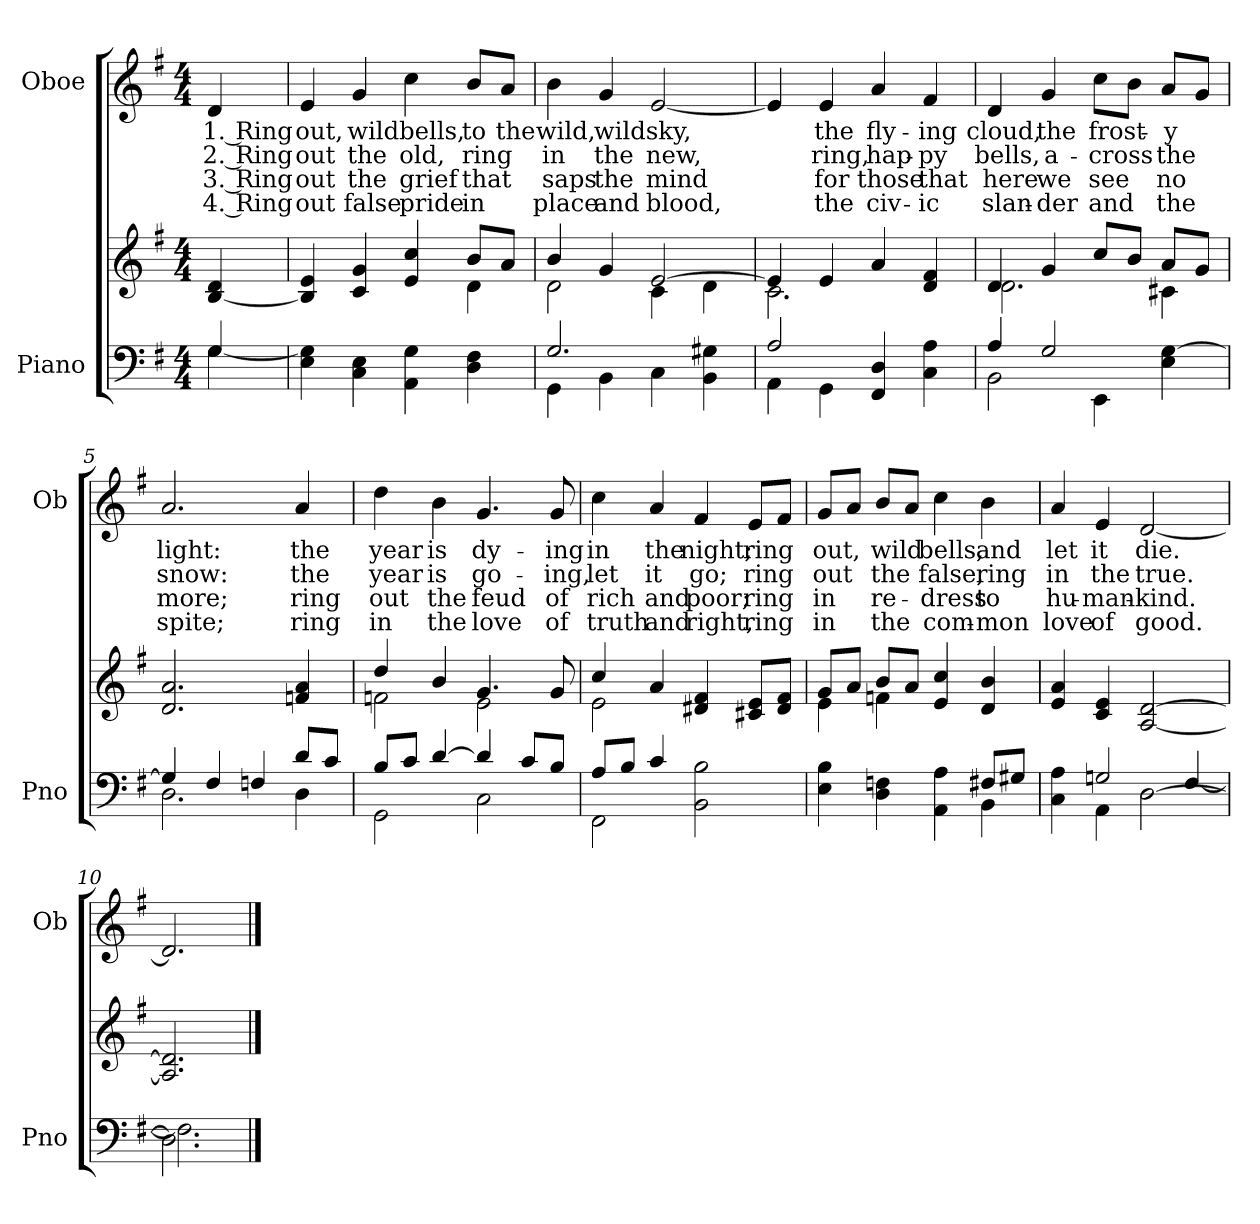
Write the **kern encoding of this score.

**kern	**kern	**kern	**text	**text	**text	**text
*part2	*part2	*part1	*part1	*part1	*part1	*part1
*staff3	*staff2	*staff1	*staff1	*staff1	*staff1	*staff1
*I"Piano	*	*I"Oboe	*	*	*	*
*I'Pno	*	*I'Ob	*	*	*	*
*clefF4	*clefG2	*clefG2	*	*	*	*
*k[f#]	*k[f#]	*k[f#]	*	*	*	*
*M4/4	*M4/4	*M4/4	*	*	*	*
*MM132	*MM132	*MM132	*	*	*	*
=	=	=	=	=	=	=
*^	*	*	*	*	*	*
!	!	!	!	!LO:LY:b	!LO:LY:b	!LO:LY:b	!LO:LY:b
4G/	[>4G\	[<4B/ 4d/	4d/	1. Ring	2. Ring	3. Ring	4. Ring
=1	=1	=1	=1	=1	=1	=1	=1
*	*	*^	*	*	*	*	*
!	!	!	!	!	!LO:LY:b	!LO:LY:b	!LO:LY:b	!LO:LY:b
*v	*v	*	*	*	*	*	*	*
4E\ 4G\]	4B/] 4e/	2.ryy	4e/	out,	out	out	out
!	!	!	!	!LO:LY:b	!LO:LY:b	!LO:LY:b	!LO:LY:b
4C\ 4E\	4c/ 4g/	.	4g/	wild	the	the	false
!	!	!	!	!LO:LY:b	!LO:LY:b	!LO:LY:b	!LO:LY:b
4AA\ 4G\	4e/ 4cc/	.	4cc\	bells,	old,	grief	pride
!	!	!	!	!LO:LY:b	!LO:LY:b	!LO:LY:b	!LO:LY:b
4D\ 4F#\	8b/L	4d\	8b/L	to	ring	that	in
!	!	!	!	!LO:LY:b	!	!	!
.	8a/J	.	8a/J	the	.	.	.
=2	=2	=2	=2	=2	=2	=2	=2
*^	*	*	*	*	*	*	*
!	!	!	!	!	!LO:LY:b	!LO:LY:b	!LO:LY:b	!LO:LY:b
2.G/	4GG\	4b/	2d\	4b\	wild,	in	saps	place
!	!	!	!	!	!LO:LY:b	!LO:LY:b	!LO:LY:b	!LO:LY:b
.	4BB\	4g/	.	4g/	wild	the	the	and
!	!	!	!	!	!LO:LY:b	!LO:LY:b	!LO:LY:b	!LO:LY:b
.	4C\	[>2e/	4c\	[<2e/	sky,	new,	mind	blood,
4BB\ 4G#X\	4ryy	.	4d\	.	.	.	.	.
!!LO:LB:g=z
=3	=3	=3	=3	=3	=3	=3	=3	=3
2A/	4AA\	4e/]	2.c\	4e/]	.	.	.	.
!	!	!	!	!	!LO:LY:b	!LO:LY:b	!LO:LY:b	!LO:LY:b
.	4GG\	4e/	.	4e/	the	ring,	for	the
!	!	!	!	!	!LO:LY:b	!LO:LY:b	!LO:LY:b	!LO:LY:b
4FF#/ 4D/	2ryy	4a/	.	4a/	fly-	hap-	those	civ-
!	!	!	!	!	!LO:LY:b	!LO:LY:b	!LO:LY:b	!LO:LY:b
4C\ 4A\	.	4d/ 4f#/	4ryy	4f#/	-ing	-py	that	-ic
=4	=4	=4	=4	=4	=4	=4	=4	=4
!	!	!	!	!	!LO:LY:b	!LO:LY:b	!LO:LY:b	!LO:LY:b
4A/	2BB\	4d/	2.d\	4d/	cloud,	bells,	here	slan-
!	!	!	!	!	!LO:LY:b	!LO:LY:b	!LO:LY:b	!LO:LY:b
2G/	.	4g/	.	4g/	the	a-	we	-der
!	!	!	!	!	!LO:LY:b	!LO:LY:b	!LO:LY:b	!LO:LY:b
.	4EE\	8cc/L	.	8cc\L	frost-	-cross	see	and
.	.	8b/J	.	8b\J	.	.	.	.
!	!	!	!	!	!LO:LY:b	!LO:LY:b	!LO:LY:b	!LO:LY:b
4E\ [>4G\	4ryy	8a/L	4c#X\	8a/L	-y	the	no	the
.	.	8g/J	.	8g/J	.	.	.	.
*	*	*v	*v	*	*	*	*	*
=5	=5	=5	=5	=5	=5	=5	=5
!	!	!	!	!LO:LY:b	!LO:LY:b	!LO:LY:b	!LO:LY:b
4G/]	2.D\	2.d/ 2.a/	2.a/	light:	snow:	more;	spite;
4F#/	.	.	.	.	.	.	.
4Fn/	.	.	.	.	.	.	.
!	!	!	!	!LO:LY:b	!LO:LY:b	!LO:LY:b	!LO:LY:b
8d/L	4D\	4fn/ 4a/	4a/	the	the	ring	ring
8c/J	.	.	.	.	.	.	.
!!LO:PB:g=z
=6	=6	=6	=6	=6	=6	=6	=6
*	*	*^	*	*	*	*	*
!	!	!	!	!	!LO:LY:b	!LO:LY:b	!LO:LY:b	!LO:LY:b
8B/L	2GG\	4dd/	2fn\	4dd\	year	year	out	in
8c/J	.	.	.	.	.	.	.	.
!	!	!	!	!	!LO:LY:b	!LO:LY:b	!LO:LY:b	!LO:LY:b
[>4d/	.	4b/	.	4b\	is	is	the	the
!	!	!	!	!	!LO:LY:b	!LO:LY:b	!LO:LY:b	!LO:LY:b
4d/]	2C\	4.g/	2e\	4.g/	dy-	go-	feud	love
8c/L	.	.	.	.	.	.	.	.
!	!	!	!	!	!LO:LY:b	!LO:LY:b	!LO:LY:b	!LO:LY:b
8B/J	.	8g/	.	8g/	-ing	-ing,	of	of
=7	=7	=7	=7	=7	=7	=7	=7	=7
!	!	!	!	!	!LO:LY:b	!LO:LY:b	!LO:LY:b	!LO:LY:b
8A/L	2FF#\	4cc/	2e\	4cc\	in	let	rich	truth
8B/J	.	.	.	.	.	.	.	.
!	!	!	!	!	!LO:LY:b	!LO:LY:b	!LO:LY:b	!LO:LY:b
4c/	.	4a/	.	4a/	the	it	and	and
!	!	!	!	!	!LO:LY:b	!LO:LY:b	!LO:LY:b	!LO:LY:b
2BB\ 2B\	2ryy	4d#X/ 4f#/	2ryy	4f#/	night;	go;	poor;	right,
!	!	!	!	!	!LO:LY:b	!LO:LY:b	!LO:LY:b	!LO:LY:b
.	.	8c#X/ 8e/L	.	8e/L	ring	ring	ring	ring
.	.	8d#/ 8f#/J	.	8f#/J	.	.	.	.
!!LO:LB:g=z
=8	=8	=8	=8	=8	=8	=8	=8	=8
!	!	!	!	!	!LO:LY:b	!LO:LY:b	!LO:LY:b	!LO:LY:b
4E\ 4B\	2.ryy	8g/L	4e\	8g/L	out,	out	in	in
.	.	8a/J	.	8a/J	.	.	.	.
!	!	!	!	!	!LO:LY:b	!LO:LY:b	!LO:LY:b	!LO:LY:b
4D\ 4Fn\	.	8b/L	4fn\	8b/L	wild	the	re-	the
.	.	8a/J	.	8a/J	.	.	.	.
!	!	!	!	!	!LO:LY:b	!LO:LY:b	!LO:LY:b	!LO:LY:b
4AA\ 4A\	.	4e/ 4cc/	2ryy	4cc\	bells,	false,	-dress	com-
!	!	!	!	!	!LO:LY:b	!LO:LY:b	!LO:LY:b	!LO:LY:b
4BB\	8F#X/L	4d/ 4b/	.	4b\	and	ring	to	-mon
.	8G#X/J	.	.	.	.	.	.	.
*	*	*v	*v	*	*	*	*	*
=9	=9	=9	=9	=9	=9	=9	=9
!	!	!	!	!LO:LY:b	!LO:LY:b	!LO:LY:b	!LO:LY:b
4C\ 4A\	4ryy	4e/ 4a/	4a/	let	in	hu-	love
!	!	!	!	!LO:LY:b	!LO:LY:b	!LO:LY:b	!LO:LY:b
4AA\	2Gn/	4c/ 4e/	4e/	it	the	-man-	of
!	!	!	!	!LO:LY:b	!LO:LY:b	!LO:LY:b	!LO:LY:b
[<2D\	.	[<2A/ [>2d/	[<2d/	die.	true.	-kind.	good.
.	[>4F#/	.	.	.	.	.	.
=10	=10	=10	=10	=10	=10	=10	=10
2.D\]	2.F#\]	2.A/] 2.d/]	2.d/]	.	.	.	.
*v	*v	*	*	*	*	*	*
==	==	==	==	==	==	==
*-	*-	*-	*-	*-	*-	*-
